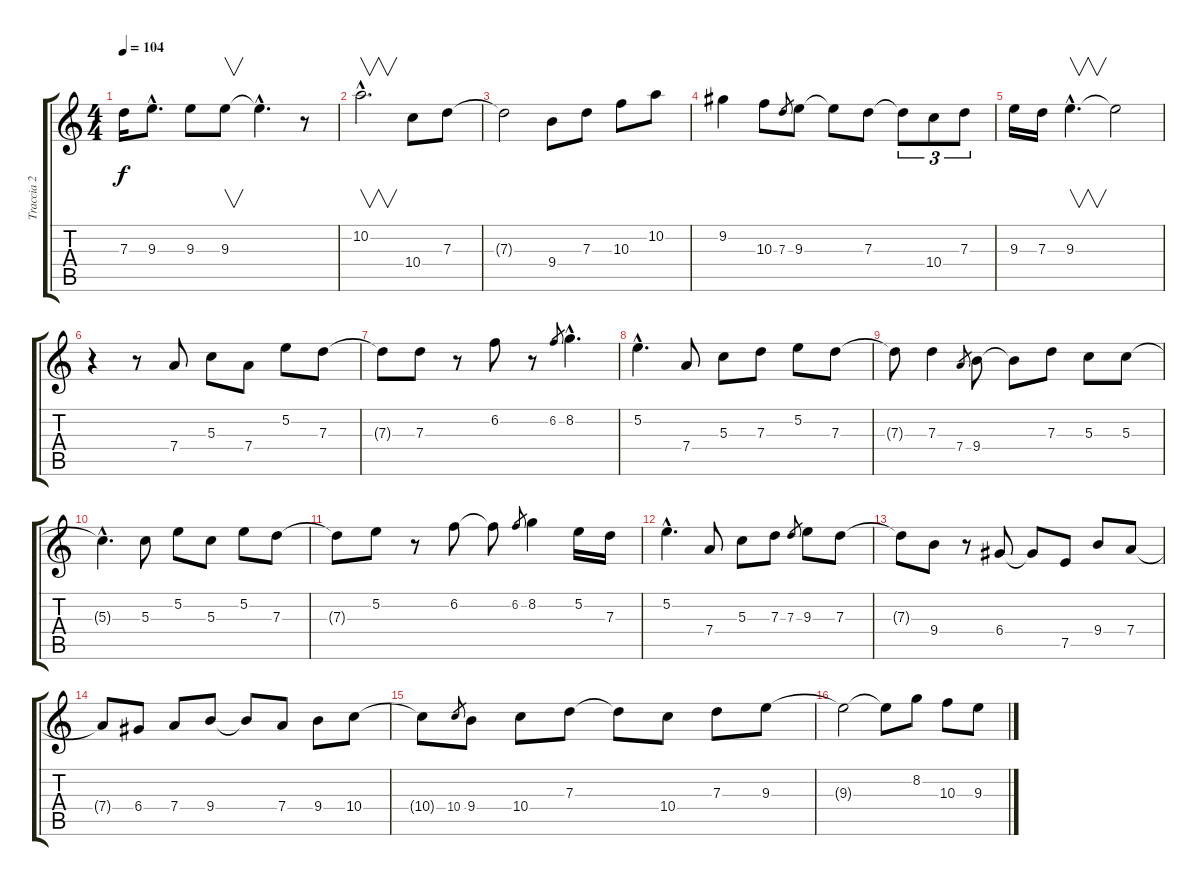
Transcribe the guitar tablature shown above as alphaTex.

\track ("Traccia 2" "Traccia 2") {instrument distortionguitar}
\staff {score tabs}
\tuning (E4 B3 G3 D3 A2 E2) {hide}
\ts (4 4)
\tempo 104
\clef g2
\ks c
7.3{t}.16{dy f} 9.3{hac}.8{d} 9.3.8 9.3.8{v} 9.3{hac t}.4{d} r.8 |
10.2{hac}.2{v d} 10.4.8 7.3.8 |
7.3{t}.2 9.4.8 7.3.8 10.3.8 10.2.8 |
9.2.4 10.3.8 7.3.8{gr} 9.3.8 9.3{t}.8 7.3.8 7.3{t}.8{tu (3 2)} 10.4.8{tu (3 2)} 7.3.8{tu (3 2)} |
9.3.16 7.3.16 9.3{hac}.4{v d} 9.3{t}.2 |
r.4 r.8 7.4.8 5.3.8 7.4.8 5.2.8 7.3.8 |
7.3{t}.8 7.3.8 r.8 6.2.8 r.8 6.2.8{gr} 8.2{hac}.4{d} |
5.2{hac}.4{d} 7.4.8 5.3.8 7.3.8 5.2.8 7.3.8 |
7.3{t}.8 7.3.4 7.4.8{gr} 9.4.8 9.4{t}.8 7.3.8 5.3.8 5.3.8 |
5.3{hac t}.4{d} 5.3.8 5.2.8 5.3.8 5.2.8 7.3.8 |
7.3{t}.8 5.2.8 r.8 6.2.8 6.2{t}.8 6.2.8{gr} 8.2.4 5.2.16 7.3.16 |
5.2{hac}.4{d} 7.4.8 5.3.8 7.3.8 7.3.8{gr} 9.3.8 7.3.8 |
7.3{t}.8 9.4.8 r.8 6.4.8 6.4{t}.8 7.5.8 9.4.8 7.4.8 |
7.4{t}.8 6.4.8 7.4.8 9.4.8 9.4{t}.8 7.4.8 9.4.8 10.4.8 |
10.4{t}.8 10.4.8{gr} 9.4.8 10.4.8 7.3.8 7.3{t}.8 10.4.8 7.3.8 9.3.8 |
9.3{t}.2 9.3{t}.8 8.2.8 10.3.8 9.3.8
